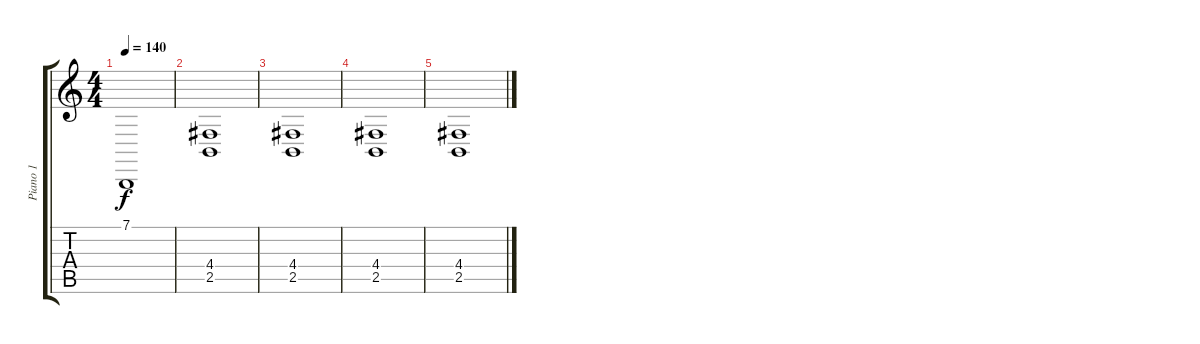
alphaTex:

\track ("Piano 1" "Piano 1") {instrument acousticgrandpiano}
\staff {score tabs}
\tuning (E1 B3 G3 D3 A2 E2) {hide}
\ts (4 4)
\tempo 140
\clef g2
\ks c
7.1.1{dy f} |
(4.4 2.5).1 |
(4.4 2.5).1 |
(4.4 2.5).1 |
(4.4 2.5).1
